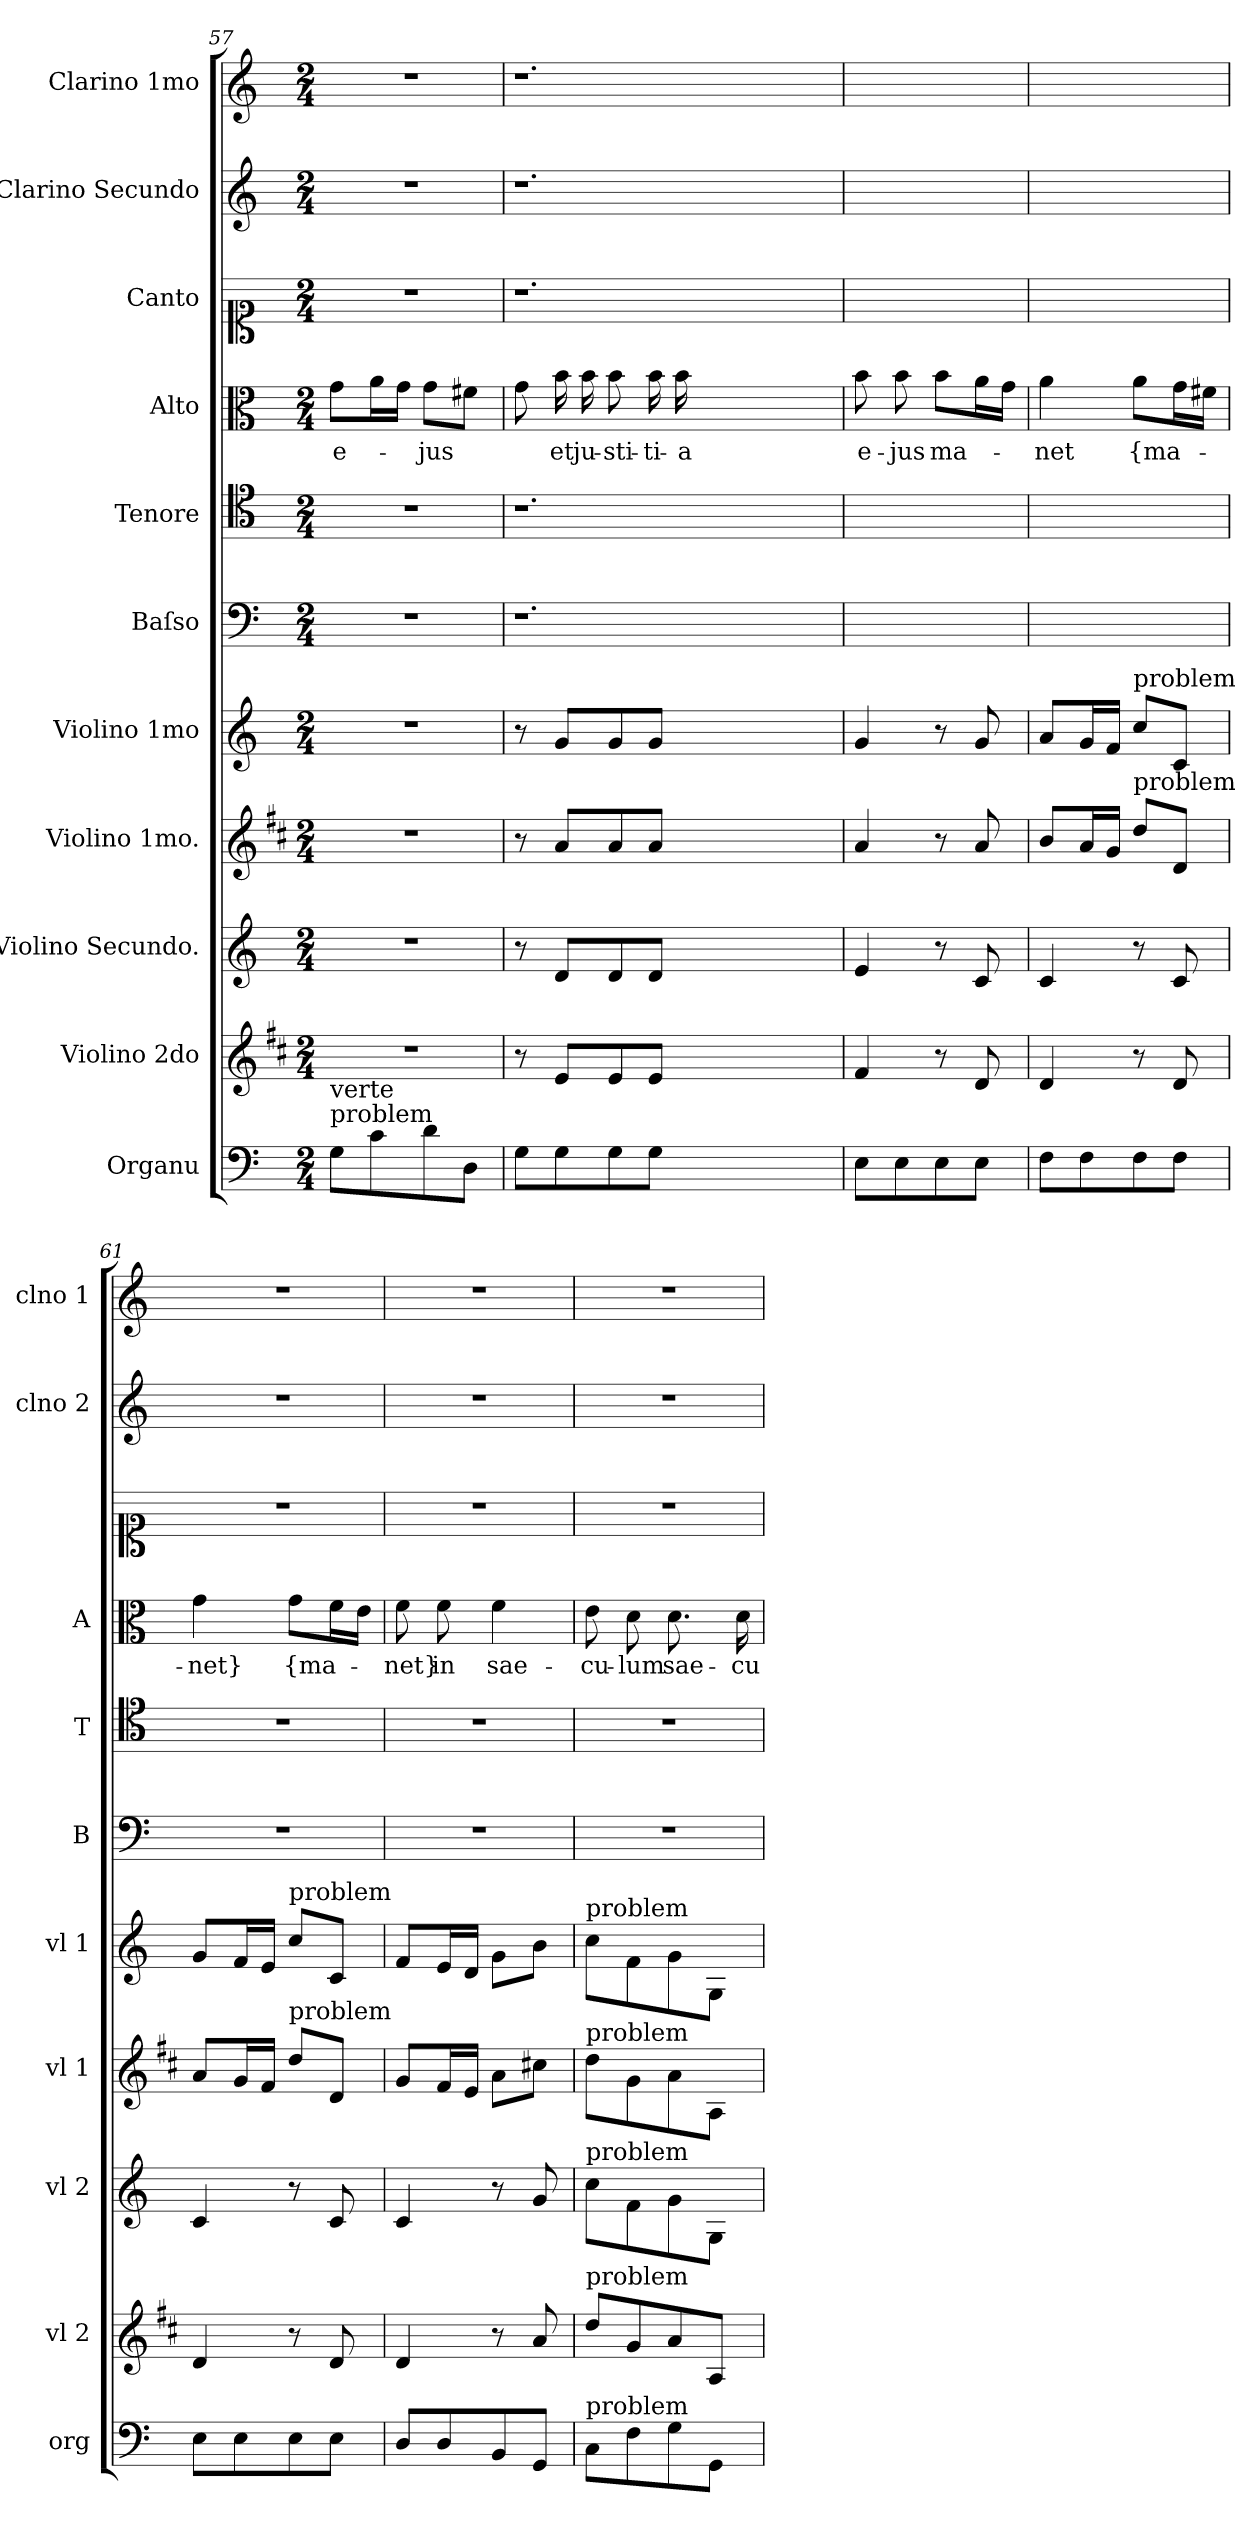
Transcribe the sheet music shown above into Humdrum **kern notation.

**kern	**kern	**kern	**kern	**kern	**kern	**kern	**kern	**text	**kern	**kern	**kern
*part11	*part10	*part9	*part8	*part7	*part6	*part5	*part4	*part4	*part3	*part2	*part1
*staff11	*staff10	*staff9	*staff8	*staff7	*staff6	*staff5	*staff4	*staff4	*staff3	*staff2	*staff1
*I"Organu	*I"Violino 2do	*I"Violino Secundo.	*I"Violino 1mo.	*I"Violino 1mo	*I"Baſso	*I"Tenore	*I"Alto	*	*I"Canto	*I"Clarino Secundo	*I"Clarino 1mo
*I'org	*I'vl 2	*I'vl 2	*I'vl 1	*I'vl 1	*I'B	*I'T	*I'A	*	*	*I'clno 2	*I'clno 1
*clefF4	*clefG2	*clefG2	*clefG2	*clefG2	*clefF4	*clefC4	*clefC3	*	*clefC1	*clefG2	*clefG2
*	*ITrd1c2	*	*ITrd1c2	*	*	*	*	*	*	*	*
*k[]	*k[]	*k[]	*k[]	*k[]	*k[]	*k[]	*k[]	*	*k[]	*k[]	*k[]
*M2/4	*M2/4	*M2/4	*M2/4	*M2/4	*M2/4	*M2/4	*M2/4	*	*M2/4	*M2/4	*M2/4
=57	=57	=57	=57	=57	=57	=57	=57	=57	=57	=57	=57
!	!LO:TX:b:t=verte	!	!	!	!	!	!	!	!	!	!
!LO:TX:a:t=problem	!	!	!	!	!	!	!	!	!	!	!
8G\L	2r	2r	2r	2r	2r	2r	8g\L	e-	2r	2r	2r
8c\	.	.	.	.	.	.	16a\L	.	.	.	.
.	.	.	.	.	.	.	16g\JJ	.	.	.	.
8d\	.	.	.	.	.	.	8g\L	-jus	.	.	.
8D/J	.	.	.	.	.	.	8f#X\J	.	.	.	.
=58	=58	=58	=58	=58	=58	=58	=58	=58	=58	=58	=58
8G\L	8r	8r	8r	8r	1.r	1.r	8g\	.	1.r	1.r	1.r
8G\	8d/L	8d/L	8g/L	8g/L	.	.	16b\	et	.	.	.
.	.	.	.	.	.	.	16b\	ju-	.	.	.
8G\	8d/	8d/	8g/	8g/	.	.	8b\	-sti-	.	.	.
8G\J	8d/J	8d/J	8g/J	8g/J	.	.	16b\	-ti-	.	.	.
.	.	.	.	.	.	.	16b\	-a	.	.	.
1ryy	1ryy	1ryy	1ryy	1ryy	.	.	1ryy	.	.	.	.
=59	=59	=59	=59	=59	=59	=59	=59	=59	=59	=59	=59
8E\L	4e/	4e/	4g/	4g/	2ryy	2ryy	8b\	e-	2ryy	2ryy	2ryy
8E\	.	.	.	.	.	.	8b\	-jus	.	.	.
8E\	8r	8r	8r	8r	.	.	8b\L	ma-	.	.	.
8E\J	8c/	8c/	8g/	8g/	.	.	16a\L	.	.	.	.
.	.	.	.	.	.	.	16g\JJ	.	.	.	.
=60	=60	=60	=60	=60	=60	=60	=60	=60	=60	=60	=60
8F\L	4c/	4c/	8a/L	8a/L	2ryy	2ryy	4a\	-net	2ryy	2ryy	2ryy
8F\	.	.	16g/L	16g/L	.	.	.	.	.	.	.
.	.	.	16f/JJ	16f/JJ	.	.	.	.	.	.	.
!	!	!	!	!LO:TX:a:t=problem	!	!	!	!	!	!	!
!	!	!	!LO:TX:a:t=problem	!	!	!	!	!	!	!	!
8F\	8r	8r	8cc\L	8cc\L	.	.	8a\L	{ma-	.	.	.
8F\J	8c/	8c/	8c/J	8c/J	.	.	16g\L	.	.	.	.
.	.	.	.	.	.	.	16f#X\JJ	.	.	.	.
=61	=61	=61	=61	=61	=61	=61	=61	=61	=61	=61	=61
8E\L	4c/	4c/	8g/L	8g/L	2r	2r	4g\	-net}	2r	2r	2r
8E\	.	.	16f/L	16f/L	.	.	.	.	.	.	.
.	.	.	16e/JJ	16e/JJ	.	.	.	.	.	.	.
!	!	!	!	!LO:TX:a:t=problem	!	!	!	!	!	!	!
!	!	!	!LO:TX:a:t=problem	!	!	!	!	!	!	!	!
8E\	8r	8r	8cc\L	8cc\L	.	.	8g\L	{ma-	.	.	.
8E\J	8c/	8c/	8c/J	8c/J	.	.	16f\L	.	.	.	.
.	.	.	.	.	.	.	16e\JJ	.	.	.	.
=62	=62	=62	=62	=62	=62	=62	=62	=62	=62	=62	=62
8D/L	4c/	4c/	8f/L	8f/L	2r	2r	8f\	-net}	2r	2r	2r
8D/	.	.	16e/L	16e/L	.	.	8f\	in	.	.	.
.	.	.	16d/JJ	16d/JJ	.	.	.	.	.	.	.
8BB/	8r	8r	8g\L	8g\L	.	.	4f\	sae-	.	.	.
8GG/J	8g/	8g/	8bn\J	8b\J	.	.	.	.	.	.	.
=63	=63	=63	=63	=63	=63	=63	=63	=63	=63	=63	=63
!	!	!	!	!LO:TX:a:t=problem	!	!	!	!	!	!	!
!	!	!	!LO:TX:a:t=problem	!	!	!	!	!	!	!	!
!	!	!LO:TX:a:t=problem	!	!	!	!	!	!	!	!	!
!	!LO:TX:a:t=problem	!	!	!	!	!	!	!	!	!	!
!LO:TX:a:t=problem	!	!	!	!	!	!	!	!	!	!	!
8C\L	8cc\L	8cc\L	8cc\L	8cc\L	2r	2r	8e\	-cu-	2r	2r	2r
8F\	8f/	8f\	8f\	8f\	.	.	8d\	-lum	.	.	.
8G\	8g/	8g\	8g\	8g\	.	.	8.d\	sae-	.	.	.
8GG/J	8G/J	8G/J	8G/J	8G/J	.	.	.	.	.	.	.
.	.	.	.	.	.	.	16d\	-cu-	.	.	.
=	=	=	=	=	=	=	=	=	=	=	=
*-	*-	*-	*-	*-	*-	*-	*-	*-	*-	*-	*-
